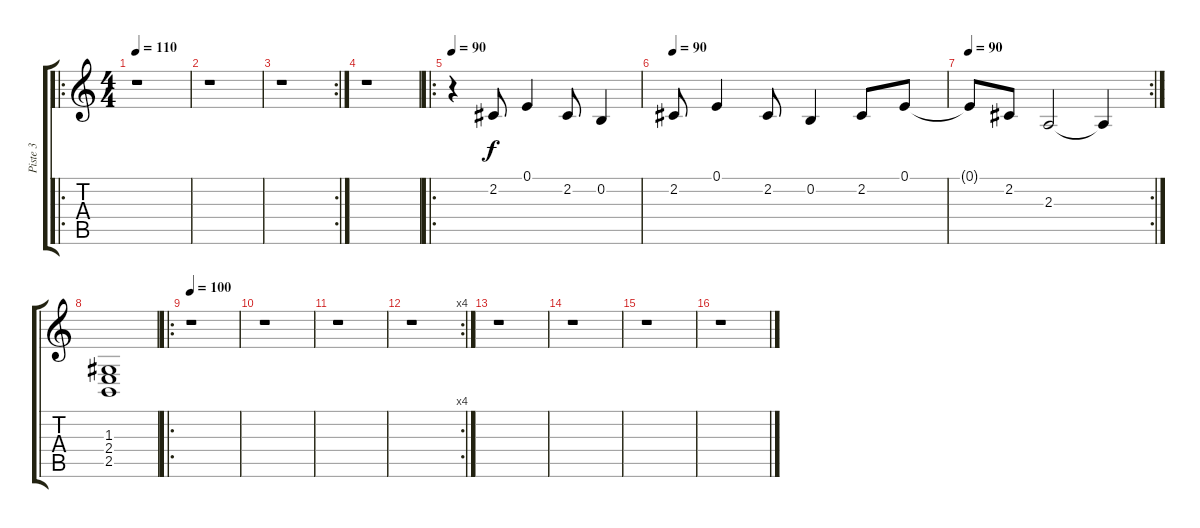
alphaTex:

\track ("Piste 3" "Piste 3") {instrument viola}
\staff {score tabs}
\tuning (E4 B3 G3 D3 A2 E2) {hide}
\ro
\ts (4 4)
\tempo 110
\tempo 90
\tempo 110
\clef g2
\ks c
r.1{dy f instrument viola} |
r.1 |
\rc 2
r.1 |
r.1 |
\ro
\tempo 90
r.4 2.2.8 0.1.4 2.2.8 0.2.4 |
\tempo 90
2.2.8 0.1.4 2.2.8 0.2.4 2.2.8 0.1.8 |
\rc 2
\tempo 90
0.1{t}.8 2.2.8 2.3.2 2.3{t}.4 |
(1.3 2.4 2.5).1 |
\ro
\tempo 100
r.1 |
r.1 |
r.1 |
\rc 4
r.1 |
r.1 |
r.1 |
r.1 |
r.1
